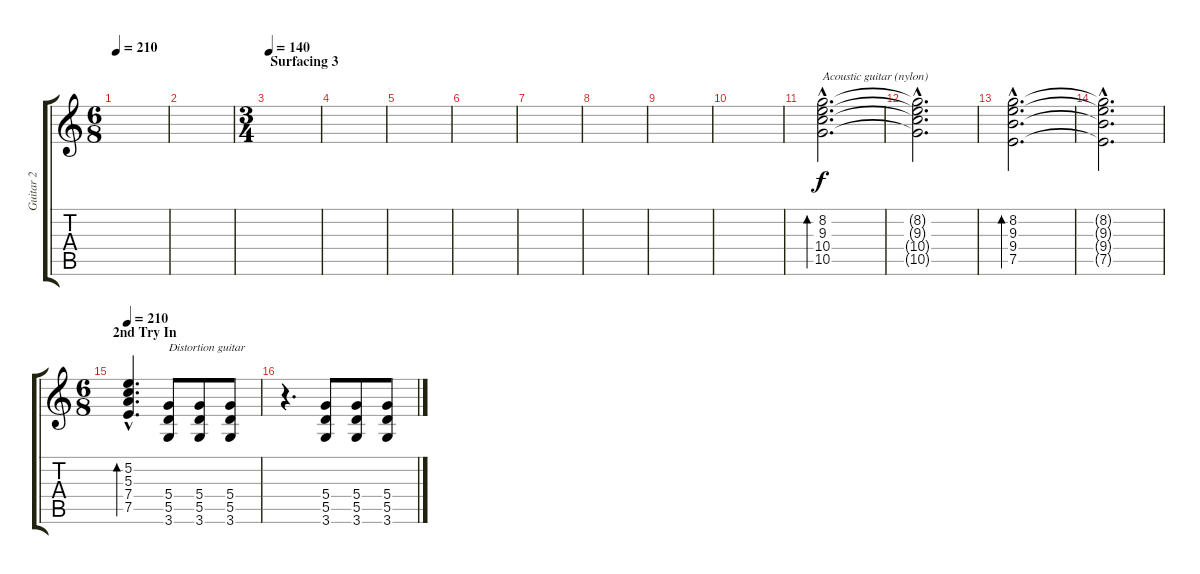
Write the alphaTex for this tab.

\track ("Guitar 2" "Guitar 2") {instrument acousticguitarnylon}
\staff {score tabs}
\tuning (E4 B3 G3 D3 A2 E2) {hide}
\ts (6 8)
\tempo 210
\clef g2
\ks c
|
|
\ts (3 4)
\section ("" "Surfacing 3")
\tempo 140
|
|
|
|
|
|
|
|
(8.2{hac} 9.3{hac} 10.4{hac} 10.5{hac}).2{d bd 120 txt "Acoustic guitar (nylon)" dy f instrument acousticguitarnylon} |
(8.2{hac t} 9.3{hac t} 10.4{hac t} 10.5{hac t}).2{d} |
(8.2{hac} 9.3{hac} 9.4{hac} 7.5{hac}).2{d bd 120} |
(8.2{hac t} 9.3{hac t} 9.4{hac t} 7.5{hac t}).2{d} |
\ts (6 8)
\section ("" "2nd Try In")
\tempo 210
(5.2{hac} 5.3{hac} 7.4{hac} 7.5{hac}).4{d bd 120} (5.4 5.5 3.6).8{txt "Distortion guitar" instrument distortionguitar} (5.4 5.5 3.6).8 (5.4 5.5 3.6).8 |
r.4{d} (5.4 5.5 3.6).8 (5.4 5.5 3.6).8 (5.4 5.5 3.6).8
